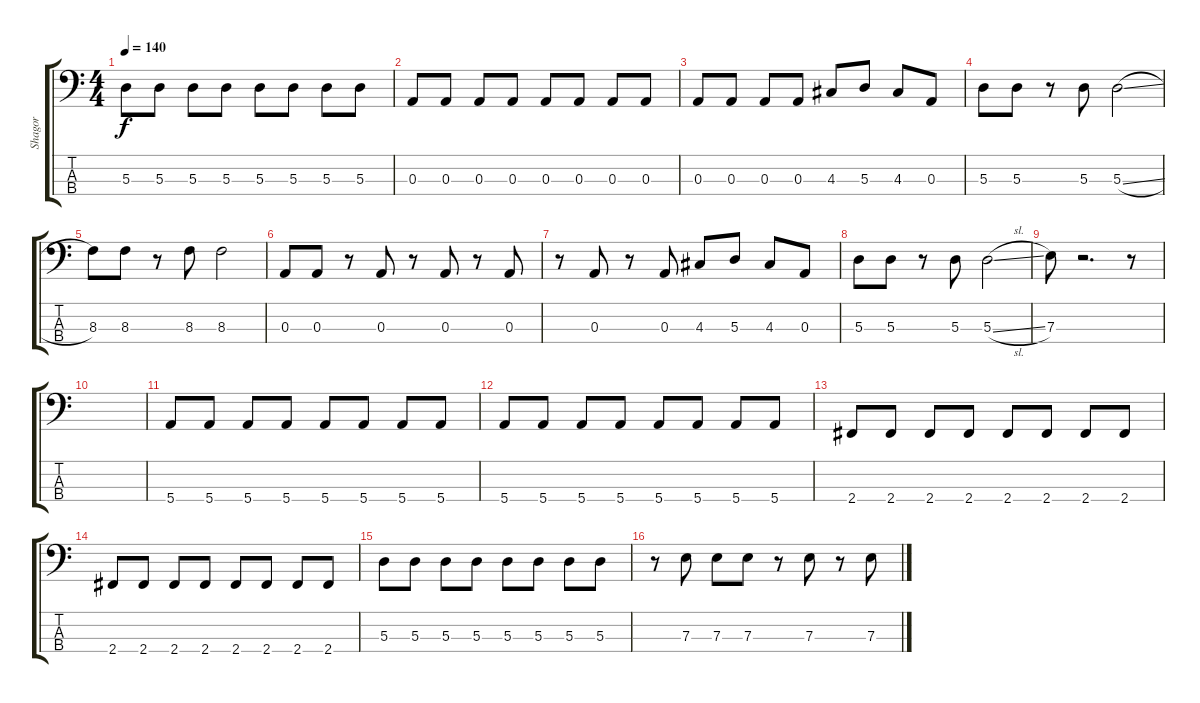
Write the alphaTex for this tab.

\track ("Shagor" "Shagor") {instrument electricbassfinger}
\staff {score tabs}
\tuning (G2 D2 A1 E1) {hide}
\ts (4 4)
\tempo 140
\clef f4
\ks c
5.3.8{dy f} 5.3.8 5.3.8 5.3.8 5.3.8 5.3.8 5.3.8 5.3.8 |
0.3.8 0.3.8 0.3.8 0.3.8 0.3.8 0.3.8 0.3.8 0.3.8 |
0.3.8 0.3.8 0.3.8 0.3.8 4.3.8 5.3.8 4.3.8 0.3.8 |
5.3.8 5.3.8 r.8 5.3.8 5.3{sl}.2 |
8.3.8 8.3.8 r.8 8.3.8 8.3.2 |
0.3.8 0.3.8 r.8 0.3.8 r.8 0.3.8 r.8 0.3.8 |
r.8 0.3.8 r.8 0.3.8 4.3.8 5.3.8 4.3.8 0.3.8 |
5.3.8 5.3.8 r.8 5.3.8 5.3{sl}.2 |
7.3.8 r.2{d} r.8 |
|
5.4.8 5.4.8 5.4.8 5.4.8 5.4.8 5.4.8 5.4.8 5.4.8 |
5.4.8 5.4.8 5.4.8 5.4.8 5.4.8 5.4.8 5.4.8 5.4.8 |
2.4.8 2.4.8 2.4.8 2.4.8 2.4.8 2.4.8 2.4.8 2.4.8 |
2.4.8 2.4.8 2.4.8 2.4.8 2.4.8 2.4.8 2.4.8 2.4.8 |
5.3.8 5.3.8 5.3.8 5.3.8 5.3.8 5.3.8 5.3.8 5.3.8 |
r.8 7.3.8 7.3.8 7.3.8 r.8 7.3.8 r.8 7.3.8
